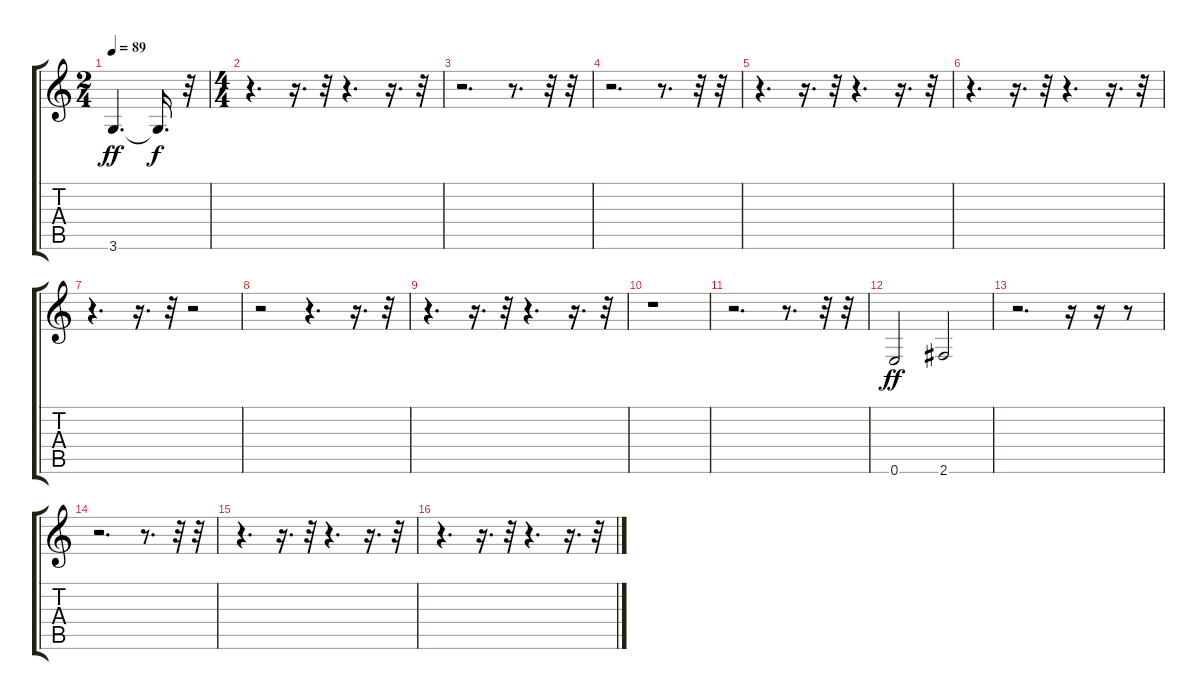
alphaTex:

\track "" {instrument electricbasspick}
\staff {score tabs}
\tuning (E4 B3 G3 D3 A2 E2) {hide}
\ts (2 4)
\tempo 89
\clef g2
\ks c
3.6.4{d dy ff} 3.6{t}.16{d dy f} r.32 |
\ts (4 4)
r.4{d} r.16{d} r.32 r.4{d} r.16{d} r.32 |
r.2{d} r.8{d} r.32 r.32 |
r.2{d} r.8{d} r.32 r.32 |
r.4{d} r.16{d} r.32 r.4{d} r.16{d} r.32 |
r.4{d} r.16{d} r.32 r.4{d} r.16{d} r.32 |
r.4{d} r.16{d} r.32 r.2 |
r.2 r.4{d} r.16{d} r.32 |
r.4{d} r.16{d} r.32 r.4{d} r.16{d} r.32 |
r.1 |
r.2{d} r.8{d} r.32 r.32 |
0.6.2{dy ff} 2.6.2 |
r.2{d} r.16 r.16 r.8 |
r.2{d} r.8{d} r.32 r.32 |
r.4{d} r.16{d} r.32 r.4{d} r.16{d} r.32 |
r.4{d} r.16{d} r.32 r.4{d} r.16{d} r.32
